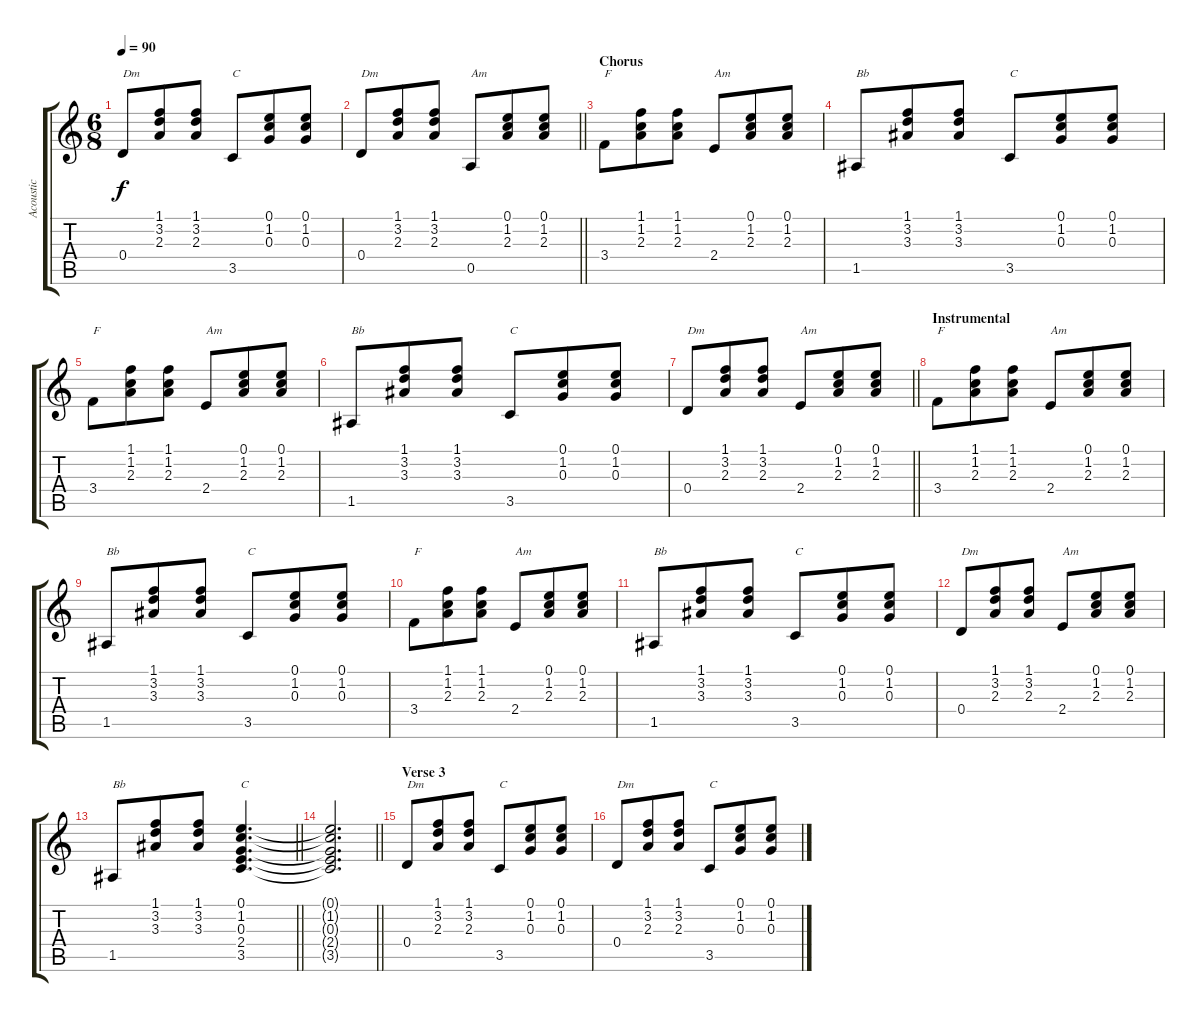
\track ("Acoustic" "Acoustic") {instrument acousticguitarsteel}
\staff {score tabs}
\tuning (E4 B3 G3 D3 A2 E2) {hide}
\ts (6 8)
\tempo 90
\clef g2
\ks c
0.4.8{txt "Dm" dy f} (1.1 3.2 2.3).8 (1.1 3.2 2.3).8 3.5.8{txt "C"} (0.1 1.2 0.3).8 (0.1 1.2 0.3).8 |
\barLineRight lightlight
0.4.8{txt "Dm"} (1.1 3.2 2.3).8 (1.1 3.2 2.3).8 0.5.8{txt "Am"} (0.1 1.2 2.3).8 (0.1 1.2 2.3).8 |
\section ("" "Chorus")
3.4.8{txt "F"} (1.1 1.2 2.3).8 (1.1 1.2 2.3).8 2.4.8{txt "Am"} (0.1 1.2 2.3).8 (0.1 1.2 2.3).8 |
1.5.8{txt "Bb"} (1.1 3.2 3.3).8 (1.1 3.2 3.3).8 3.5.8{txt "C"} (0.1 1.2 0.3).8 (0.1 1.2 0.3).8 |
3.4.8{txt "F"} (1.1 1.2 2.3).8 (1.1 1.2 2.3).8 2.4.8{txt "Am"} (0.1 1.2 2.3).8 (0.1 1.2 2.3).8 |
1.5.8{txt "Bb"} (1.1 3.2 3.3).8 (1.1 3.2 3.3).8 3.5.8{txt "C"} (0.1 1.2 0.3).8 (0.1 1.2 0.3).8 |
\barLineRight lightlight
0.4.8{txt "Dm"} (1.1 3.2 2.3).8 (1.1 3.2 2.3).8 2.4.8{txt "Am"} (0.1 1.2 2.3).8 (0.1 1.2 2.3).8 |
\section ("" "Instrumental")
3.4.8{txt "F"} (1.1 1.2 2.3).8 (1.1 1.2 2.3).8 2.4.8{txt "Am"} (0.1 1.2 2.3).8 (0.1 1.2 2.3).8 |
1.5.8{txt "Bb"} (1.1 3.2 3.3).8 (1.1 3.2 3.3).8 3.5.8{txt "C"} (0.1 1.2 0.3).8 (0.1 1.2 0.3).8 |
3.4.8{txt "F"} (1.1 1.2 2.3).8 (1.1 1.2 2.3).8 2.4.8{txt "Am"} (0.1 1.2 2.3).8 (0.1 1.2 2.3).8 |
1.5.8{txt "Bb"} (1.1 3.2 3.3).8 (1.1 3.2 3.3).8 3.5.8{txt "C"} (0.1 1.2 0.3).8 (0.1 1.2 0.3).8 |
0.4.8{txt "Dm"} (1.1 3.2 2.3).8 (1.1 3.2 2.3).8 2.4.8{txt "Am"} (0.1 1.2 2.3).8 (0.1 1.2 2.3).8 |
\barLineRight lightlight
1.5.8{txt "Bb"} (1.1 3.2 3.3).8 (1.1 3.2 3.3).8 (0.1 1.2 0.3 2.4 3.5).4{d txt "C"} |
\barLineRight lightlight
(0.1{t} 1.2{t} 0.3{t} 2.4{t} 3.5{t}).2{d} |
\section ("" "Verse 3")
0.4.8{txt "Dm"} (1.1 3.2 2.3).8 (1.1 3.2 2.3).8 3.5.8{txt "C"} (0.1 1.2 0.3).8 (0.1 1.2 0.3).8 |
0.4.8{txt "Dm"} (1.1 3.2 2.3).8 (1.1 3.2 2.3).8 3.5.8{txt "C"} (0.1 1.2 0.3).8 (0.1 1.2 0.3).8
